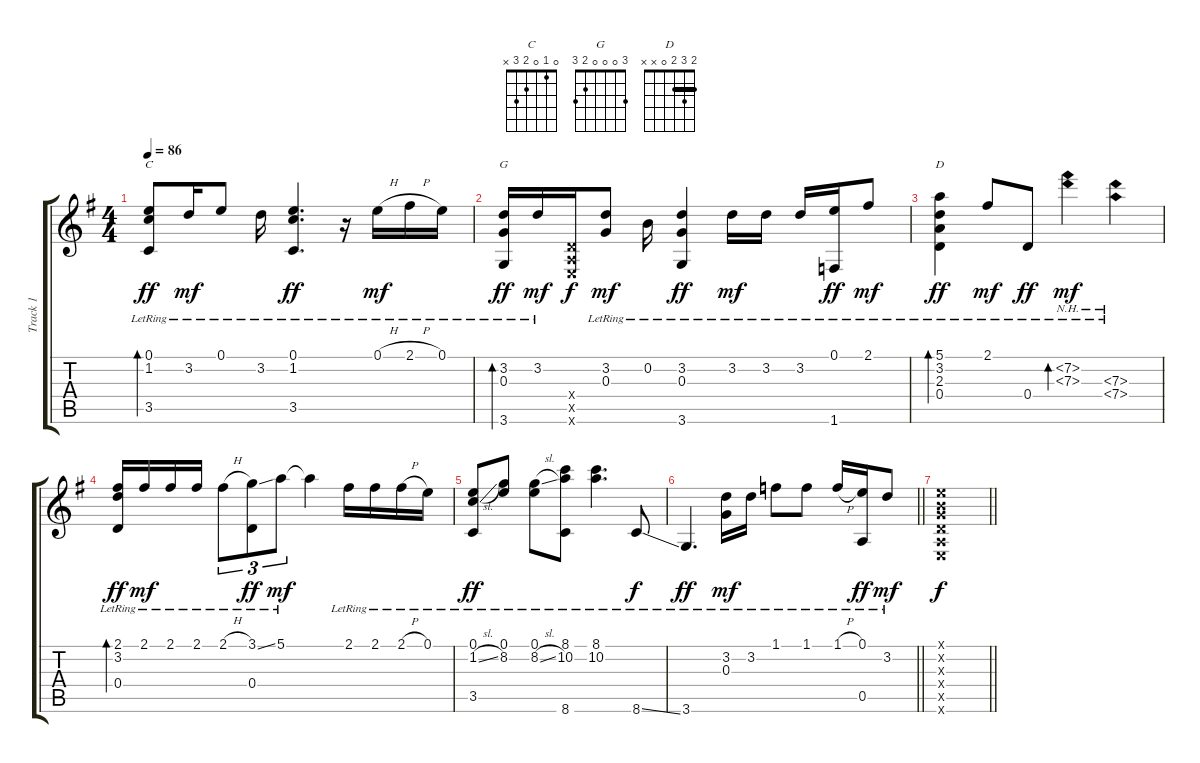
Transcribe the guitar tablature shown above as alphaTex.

\track ("Track 1" "Track 1") {instrument acousticguitarnylon}
\staff {score tabs}
\tuning (E4 B3 G3 D3 A2 E2) {hide}
\chord ("C" 0 1 0 2 3 x)
\chord ("G" 3 0 0 0 2 3)
\chord ("D" 2 3 2 0 x x) {barre 2}
\ts (4 4)
\tempo 86
\clef g2
\ks g
(0.1{lr} 1.2{lr} 3.5{lr}).8{bd 480 ch "C" dy ff} 3.2{lr}.16{dy mf} 0.1{lr}.8 3.2{lr}.16 (0.1{lr} 1.2{lr} 3.5{lr}).4{d dy ff} r.16 0.1{h lr}.16{dy mf} 2.1{h lr}.16 0.1{lr}.16 |
(3.2{lr} 0.3{lr} 3.6{lr}).16{bd 480 ch "G" dy ff} 3.2{lr}.16{dy mf} (0.4{x} 0.5{x} 0.6{x}).16{dy f} (3.2{lr} 0.3{lr}).8{dy mf} 0.2{lr}.16 (3.2{lr} 0.3{lr} 3.6{lr}).4{dy ff} 3.2{lr}.16{dy mf} 3.2{lr}.16 3.2{lr}.16 (0.1{lr} 1.6{lr}).16{dy ff} 2.1{lr}.8{dy mf} |
(5.1{lr} 3.2{lr} 2.3{lr} 0.4{lr}).4{bd 240 ch "D" dy ff} 2.1{lr}.8{dy mf} 0.4{lr}.8{dy ff} (7.2{nh lr} 7.3{nh lr}).4{bd 120 dy mf} (7.3{nh lr} 7.4{nh lr}).4 |
(2.1{lr} 3.2{lr} 0.4{lr}).16{bd 480 dy ff} 2.1{lr}.16{dy mf} 2.1{lr}.16 2.1{lr}.16 2.1{h lr}.8{tu (3 2)} (3.1{ss lr} 0.4{lr}).8{tu (3 2) dy ff} 5.1{lr}.8{tu (3 2) dy mf} 5.1{t}.4 2.1{lr}.16 2.1{lr}.16 2.1{h lr}.16 0.1{lr}.16 |
(0.1{lr} 1.2{sl lr} 3.5{lr}).8{dy ff} (0.1{lr} 8.2{lr}).8 (0.1{lr} 8.2{sl lr}).8 (8.1{lr} 10.2{lr} 8.6{lr}).8 (8.1{lr} 10.2{lr}).4{d} 8.6{ss lr}.8{dy f} |
\barLineRight lightlight
3.6{lr}.4{d dy ff} (3.2{lr} 0.3{lr}).16{dy mf} 3.2{lr}.16 1.1{lr}.8 1.1{lr}.8 1.1{h lr}.16 (0.1{lr} 0.5{lr}).16{dy ff} 3.2{lr}.8{dy mf} |
\barLineRight lightlight
(0.1{x} 0.2{x} 0.3{x} 0.4{x} 0.5{x} 0.6{x}).1{dy f}
